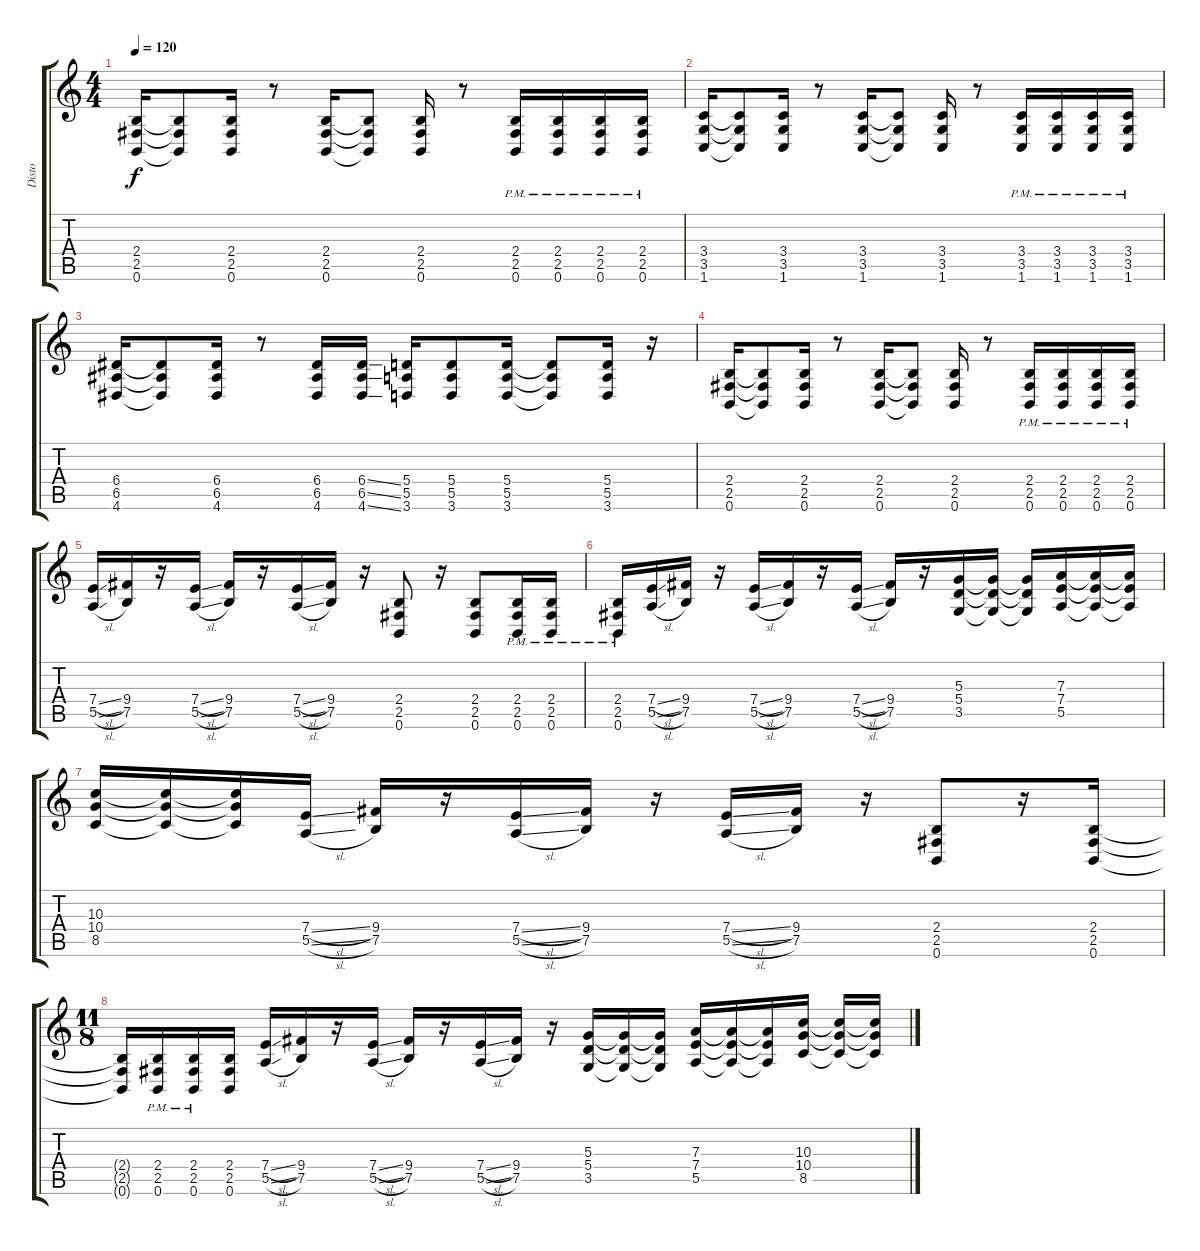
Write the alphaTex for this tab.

\track ("Disto" "Disto") {instrument distortionguitar}
\staff {score tabs}
\tuning (B3 Gb3 D3 A2 E2 B1) {hide}
\ts (4 4)
\tempo 120
\clef g2
\ks c
(2.4 2.5 0.6).16{dy f} (2.4{t} 2.5{t} 0.6{t}).8 (2.4 2.5 0.6).16 r.8 (2.4 2.5 0.6).16 (2.4{t} 2.5{t} 0.6{t}).8 (2.4 2.5 0.6).16 r.8 (2.4{pm} 2.5{pm} 0.6{pm}).16 (2.4{pm} 2.5{pm} 0.6{pm}).16 (2.4{pm} 2.5{pm} 0.6{pm}).16 (2.4{pm} 2.5{pm} 0.6{pm}).16 |
(3.4 3.5 1.6).16 (3.4{t} 3.5{t} 1.6{t}).8 (3.4 3.5 1.6).16 r.8 (3.4 3.5 1.6).16 (3.4{t} 3.5{t} 1.6{t}).8 (3.4 3.5 1.6).16 r.8 (3.4{pm} 3.5{pm} 1.6{pm}).16 (3.4{pm} 3.5{pm} 1.6{pm}).16 (3.4{pm} 3.5{pm} 1.6{pm}).16 (3.4{pm} 3.5{pm} 1.6{pm}).16 |
(6.4 6.5 4.6).16 (6.4{t} 6.5{t} 4.6{t}).8 (6.4 6.5 4.6).16 r.8 (6.4 6.5 4.6).16 (6.4{ss} 6.5{ss} 4.6{ss}).16 (5.4 5.5 3.6).16 (5.4 5.5 3.6).8 (5.4 5.5 3.6).16 (5.4{t} 5.5{t} 3.6{t}).8 (5.4 5.5 3.6).16 r.16 |
(2.4 2.5 0.6).16 (2.4{t} 2.5{t} 0.6{t}).8 (2.4 2.5 0.6).16 r.8 (2.4 2.5 0.6).16 (2.4{t} 2.5{t} 0.6{t}).8 (2.4 2.5 0.6).16 r.8 (2.4{pm} 2.5{pm} 0.6{pm}).16 (2.4{pm} 2.5{pm} 0.6{pm}).16 (2.4{pm} 2.5{pm} 0.6{pm}).16 (2.4{pm} 2.5{pm} 0.6{pm}).16 |
(7.4{sl} 5.5{sl}).16 (9.4 7.5).16 r.16 (7.4{sl} 5.5{sl}).16 (9.4 7.5).16 r.16 (7.4{sl} 5.5{sl}).16 (9.4 7.5).16 r.16 (2.4 2.5 0.6).8 r.16 (2.4 2.5 0.6).8 (2.4{pm} 2.5{pm} 0.6{pm}).16 (2.4{pm} 2.5{pm} 0.6{pm}).16 |
(2.4{pm} 2.5{pm} 0.6{pm}).16 (7.4{sl} 5.5{sl}).16 (9.4 7.5).16 r.16 (7.4{sl} 5.5{sl}).16 (9.4 7.5).16 r.16 (7.4{sl} 5.5{sl}).16 (9.4 7.5).16 r.16 (5.3 5.4 3.5).16 (5.3{t} 5.4{t} 3.5{t}).16 (5.3{t} 5.4{t} 3.5{t}).16 (7.3 7.4 5.5).16 (7.3{t} 7.4{t} 5.5{t}).16 (7.3{t} 7.4{t} 5.5{t}).16 |
(10.3 10.4 8.5).16 (10.3{t} 10.4{t} 8.5{t}).16 (10.3{t} 10.4{t} 8.5{t}).16 (7.4{sl} 5.5{sl}).16 (9.4 7.5).16 r.16 (7.4{sl} 5.5{sl}).16 (9.4 7.5).16 r.16 (7.4{sl} 5.5{sl}).16 (9.4 7.5).16 r.16 (2.4 2.5 0.6).8 r.16 (2.4 2.5 0.6).16 |
\ts (11 8)
(2.4{t} 2.5{t} 0.6{t}).16 (2.4{pm} 2.5{pm} 0.6{pm}).16 (2.4{pm} 2.5{pm} 0.6{pm}).16 (2.4 2.5 0.6).16 (7.4{sl} 5.5{sl}).16 (9.4 7.5).16 r.16 (7.4{sl} 5.5{sl}).16 (9.4 7.5).16 r.16 (7.4{sl} 5.5{sl}).16 (9.4 7.5).16 r.16 (5.3 5.4 3.5).16 (5.3{t} 5.4{t} 3.5{t}).16 (5.3{t} 5.4{t} 3.5{t}).16 (7.3 7.4 5.5).16 (7.3{t} 7.4{t} 5.5{t}).16 (7.3{t} 7.4{t} 5.5{t}).16 (10.3 10.4 8.5).16 (10.3{t} 10.4{t} 8.5{t}).16 (10.3{t} 10.4{t} 8.5{t}).16
